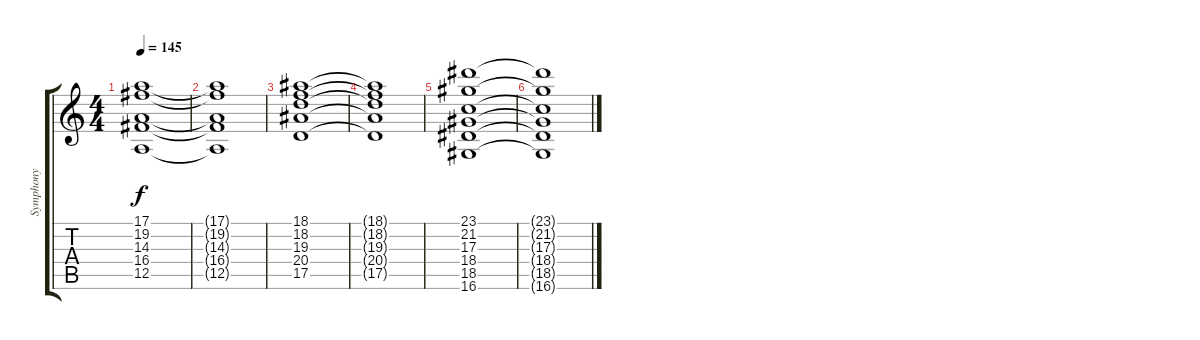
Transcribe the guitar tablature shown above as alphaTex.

\track ("Symphony" "Symphony") {instrument stringensemble1}
\staff {score tabs}
\tuning (E4 B3 G3 D3 A2 E2) {hide}
\ts (4 4)
\tempo 145
\clef g2
\ks c
(17.1 19.2 14.3 16.4 12.5).1{dy f volume 4} |
(17.1{t} 19.2{t} 14.3{t} 16.4{t} 12.5{t}).1 |
(18.1 18.2 19.3 20.4 17.5).1{volume 2} |
(18.1{t} 18.2{t} 19.3{t} 20.4{t} 17.5{t}).1 |
(23.1 21.2 17.3 18.4 18.5 16.6).1{volume 0} |
(23.1{t} 21.2{t} 17.3{t} 18.4{t} 18.5{t} 16.6{t}).1
